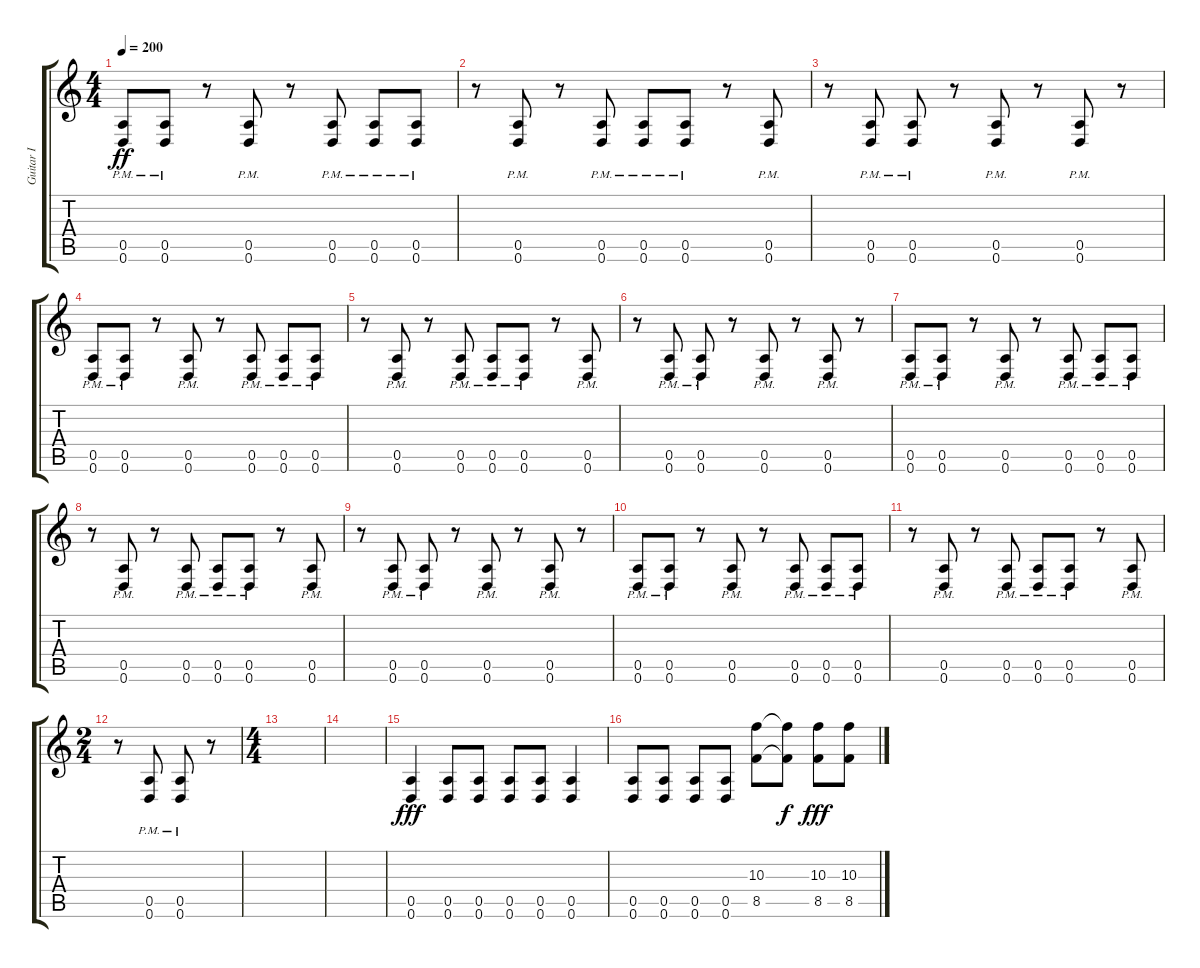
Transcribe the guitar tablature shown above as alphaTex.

\track ("Guitar I" "Guitar I") {instrument distortionguitar}
\staff {score tabs}
\tuning (E4 B3 G3 D3 A2 D2) {hide}
\ts (4 4)
\tempo 200
\clef g2
\ks c
(0.5{pm} 0.6{pm}).8{dy ff} (0.5{pm} 0.6{pm}).8 r.8 (0.5{pm} 0.6{pm}).8 r.8 (0.5{pm} 0.6{pm}).8 (0.5{pm} 0.6{pm}).8 (0.5{pm} 0.6{pm}).8 |
r.8 (0.5{pm} 0.6{pm}).8 r.8 (0.5{pm} 0.6{pm}).8 (0.5{pm} 0.6{pm}).8 (0.5{pm} 0.6{pm}).8 r.8 (0.5{pm} 0.6{pm}).8 |
r.8 (0.5{pm} 0.6{pm}).8 (0.5{pm} 0.6{pm}).8 r.8 (0.5{pm} 0.6{pm}).8 r.8 (0.5{pm} 0.6{pm}).8 r.8 |
(0.5{pm} 0.6{pm}).8 (0.5{pm} 0.6{pm}).8 r.8 (0.5{pm} 0.6{pm}).8 r.8 (0.5{pm} 0.6{pm}).8 (0.5{pm} 0.6{pm}).8 (0.5{pm} 0.6{pm}).8 |
r.8 (0.5{pm} 0.6{pm}).8 r.8 (0.5{pm} 0.6{pm}).8 (0.5{pm} 0.6{pm}).8 (0.5{pm} 0.6{pm}).8 r.8 (0.5{pm} 0.6{pm}).8 |
r.8 (0.5{pm} 0.6{pm}).8 (0.5{pm} 0.6{pm}).8 r.8 (0.5{pm} 0.6{pm}).8 r.8 (0.5{pm} 0.6{pm}).8 r.8 |
(0.5{pm} 0.6{pm}).8 (0.5{pm} 0.6{pm}).8 r.8 (0.5{pm} 0.6{pm}).8 r.8 (0.5{pm} 0.6{pm}).8 (0.5{pm} 0.6{pm}).8 (0.5{pm} 0.6{pm}).8 |
r.8 (0.5{pm} 0.6{pm}).8 r.8 (0.5{pm} 0.6{pm}).8 (0.5{pm} 0.6{pm}).8 (0.5{pm} 0.6{pm}).8 r.8 (0.5{pm} 0.6{pm}).8 |
r.8 (0.5{pm} 0.6{pm}).8 (0.5{pm} 0.6{pm}).8 r.8 (0.5{pm} 0.6{pm}).8 r.8 (0.5{pm} 0.6{pm}).8 r.8 |
(0.5{pm} 0.6{pm}).8 (0.5{pm} 0.6{pm}).8 r.8 (0.5{pm} 0.6{pm}).8 r.8 (0.5{pm} 0.6{pm}).8 (0.5{pm} 0.6{pm}).8 (0.5{pm} 0.6{pm}).8 |
r.8 (0.5{pm} 0.6{pm}).8 r.8 (0.5{pm} 0.6{pm}).8 (0.5{pm} 0.6{pm}).8 (0.5{pm} 0.6{pm}).8 r.8 (0.5{pm} 0.6{pm}).8 |
\ts (2 4)
r.8 (0.5{pm} 0.6{pm}).8 (0.5{pm} 0.6{pm}).8 r.8 |
\ts (4 4)
|
|
(0.5 0.6).4{dy fff} (0.5 0.6).8 (0.5 0.6).8 (0.5 0.6).8 (0.5 0.6).8 (0.5 0.6).4 |
(0.5 0.6).8 (0.5 0.6).8 (0.5 0.6).8 (0.5 0.6).8 (10.3 8.5).8 (10.3{t} 8.5{t}).8{dy f} (10.3 8.5).8{dy fff} (10.3 8.5).8
